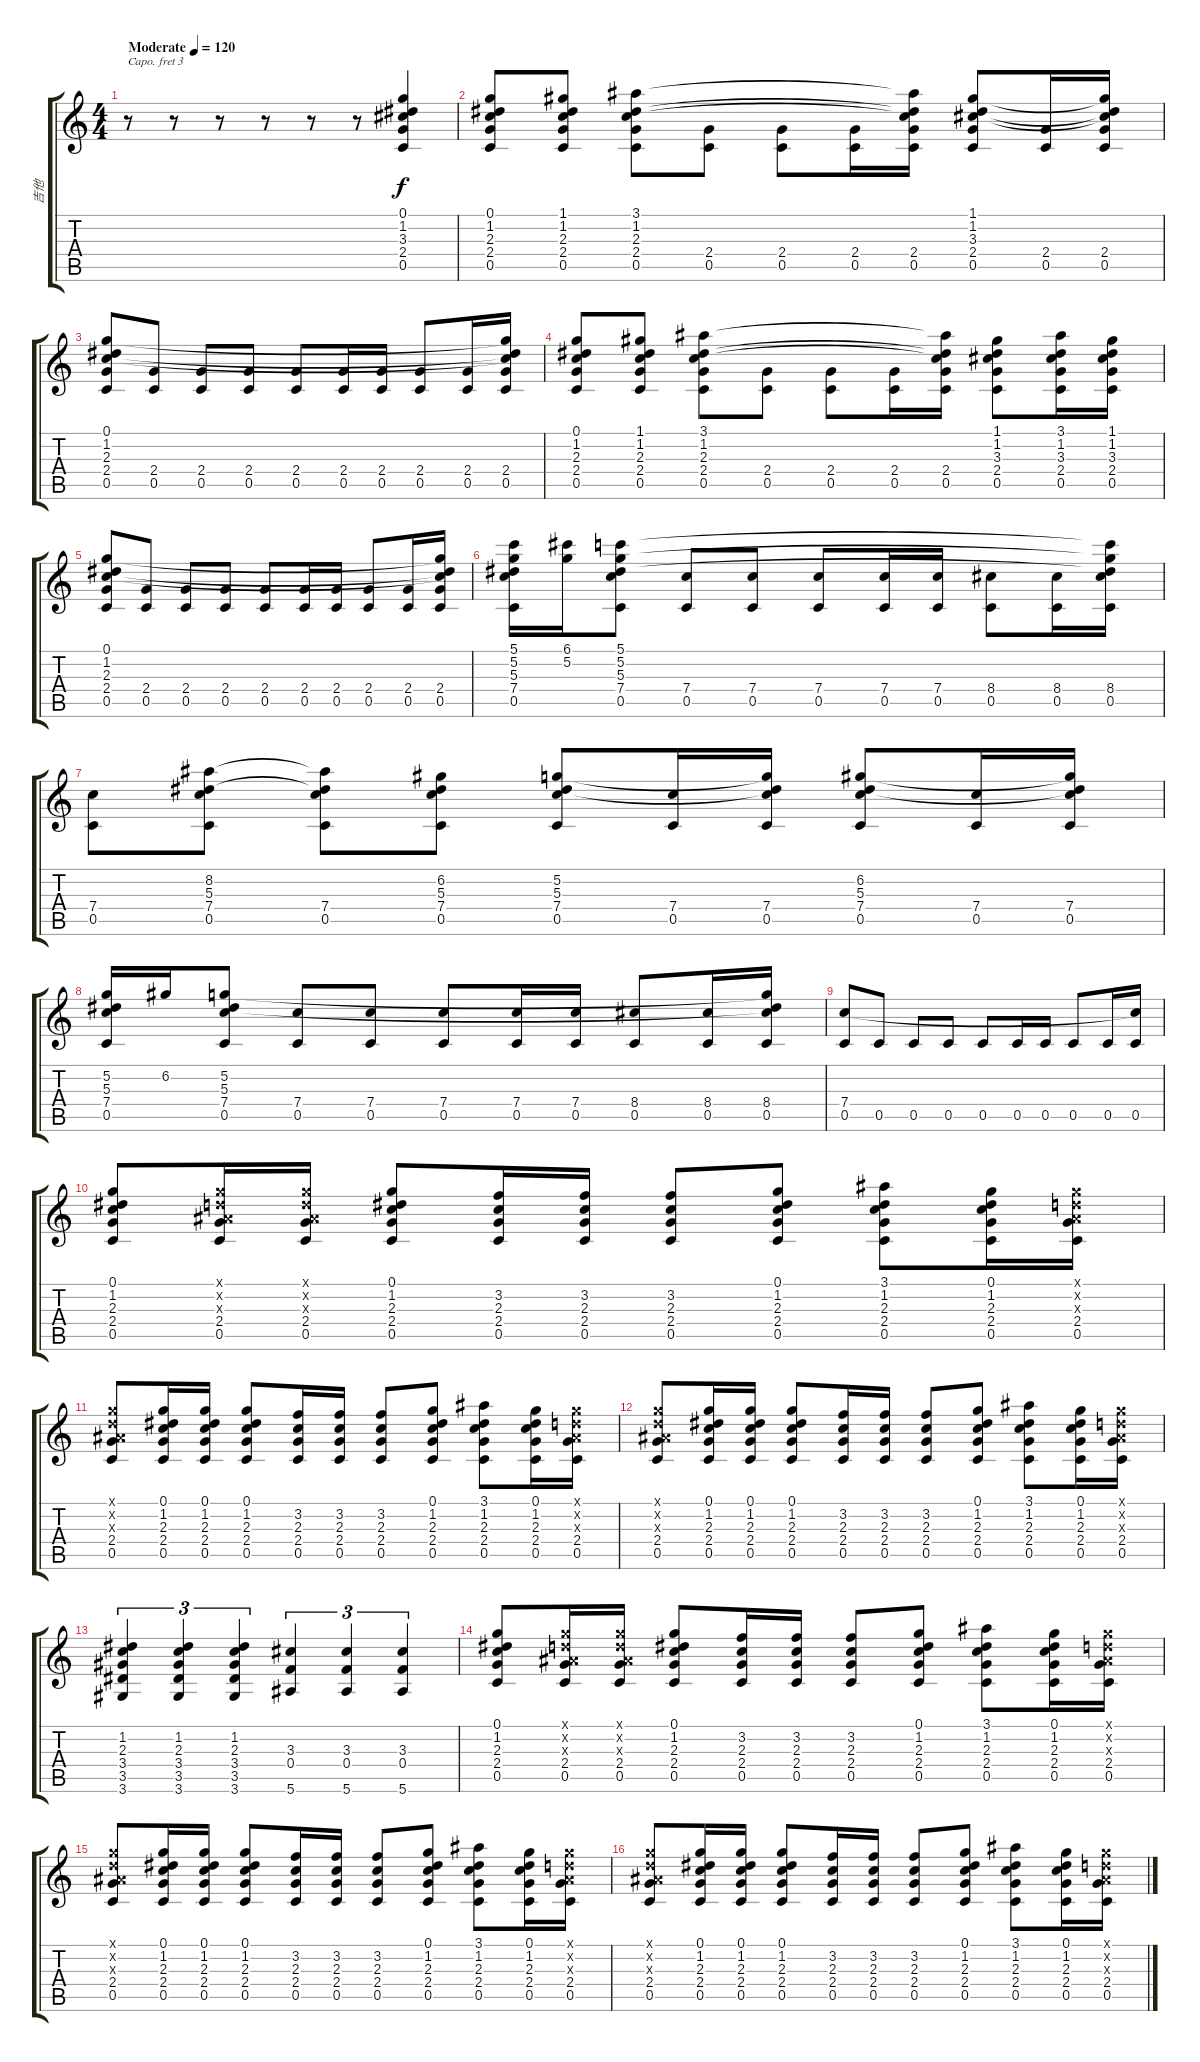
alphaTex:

\track ("吉他" "吉他") {instrument acousticguitarsteel}
\staff {score tabs}
\capo 3
\tuning (E4 B3 G3 D3 A2 D2) {hide}
\ts (4 4)
\tempo (120 "Moderate")
\clef g2
\ks c
r.8{dy f instrument acousticguitarsteel} r.8 r.8 r.8 r.8 r.8 (0.1 1.2 3.3 2.4 0.5).4 |
(0.1 1.2 2.3 2.4 0.5).8 (1.1 1.2 2.3 2.4 0.5).8 (3.1 1.2 2.3 2.4 0.5).8 (2.4 0.5).8 (2.4 0.5).8 (2.4 0.5).16 (3.1{t} 1.2{t} 2.3{t} 2.4 0.5).16 (1.1 1.2 3.3 2.4 0.5).8 (2.4 0.5).16 (1.1{t} 1.2{t} 3.3{t} 2.4 0.5).16 |
(0.1 1.2 2.3 2.4 0.5).8 (2.4 0.5).8 (2.4 0.5).8 (2.4 0.5).8 (2.4 0.5).8 (2.4 0.5).16 (2.4 0.5).16 (2.4 0.5).8 (2.4 0.5).16 (0.1{t} 1.2{t} 2.3{t} 2.4 0.5).16 |
(0.1 1.2 2.3 2.4 0.5).8 (1.1 1.2 2.3 2.4 0.5).8 (3.1 1.2 2.3 2.4 0.5).8 (2.4 0.5).8 (2.4 0.5).8 (2.4 0.5).16 (3.1{t} 1.2{t} 2.3{t} 2.4 0.5).16 (1.1 1.2 3.3 2.4 0.5).8 (3.1 1.2 3.3 2.4 0.5).16 (1.1 1.2 3.3 2.4 0.5).16 |
(0.1 1.2 2.3 2.4 0.5).8 (2.4 0.5).8 (2.4 0.5).8 (2.4 0.5).8 (2.4 0.5).8 (2.4 0.5).16 (2.4 0.5).16 (2.4 0.5).8 (2.4 0.5).16 (0.1{t} 1.2{t} 2.3{t} 2.4 0.5).16 |
(5.1 5.2 5.3 7.4 0.5).16 (6.1 5.2).16 (5.1 5.2 5.3 7.4 0.5).8 (7.4 0.5).8 (7.4 0.5).8 (7.4 0.5).8 (7.4 0.5).16 (7.4 0.5).16 (8.4 0.5).8 (8.4 0.5).16 (5.1{t} 5.2{t} 5.3{t} 8.4 0.5).16 |
(7.4 0.5).8 (8.2 5.3 7.4 0.5).8 (8.2{t} 5.3{t} 7.4 0.5).8 (6.2 5.3 7.4 0.5).8 (5.2 5.3 7.4 0.5).8 (7.4 0.5).16 (5.2{t} 5.3{t} 7.4 0.5).16 (6.2 5.3 7.4 0.5).8 (7.4 0.5).16 (6.2{t} 5.3{t} 7.4 0.5).16 |
(5.2 5.3 7.4 0.5).16 6.2.16 (5.2 5.3 7.4 0.5).8 (7.4 0.5).8 (7.4 0.5).8 (7.4 0.5).8 (7.4 0.5).16 (7.4 0.5).16 (8.4 0.5).8 (8.4 0.5).16 (5.2{t} 5.3{t} 8.4 0.5).16 |
(7.4 0.5).8 0.5.8 0.5.8 0.5.8 0.5.8 0.5.16 0.5.16 0.5.8 0.5.16 (7.4{t} 0.5).16 |
(0.1 1.2 2.3 2.4 0.5).8 (0.1{x} 0.2{x} 0.3{x} 2.4 0.5).16 (0.1{x} 0.2{x} 0.3{x} 2.4 0.5).16 (0.1 1.2 2.3 2.4 0.5).8 (3.2 2.3 2.4 0.5).16 (3.2 2.3 2.4 0.5).16 (3.2 2.3 2.4 0.5).8 (0.1 1.2 2.3 2.4 0.5).8 (3.1 1.2 2.3 2.4 0.5).8 (0.1 1.2 2.3 2.4 0.5).16 (0.1{x} 0.2{x} 0.3{x} 2.4 0.5).16 |
(0.1{x} 0.2{x} 0.3{x} 2.4 0.5).8 (0.1 1.2 2.3 2.4 0.5).16 (0.1 1.2 2.3 2.4 0.5).16 (0.1 1.2 2.3 2.4 0.5).8 (3.2 2.3 2.4 0.5).16 (3.2 2.3 2.4 0.5).16 (3.2 2.3 2.4 0.5).8 (0.1 1.2 2.3 2.4 0.5).8 (3.1 1.2 2.3 2.4 0.5).8 (0.1 1.2 2.3 2.4 0.5).16 (0.1{x} 0.2{x} 0.3{x} 2.4 0.5).16 |
(0.1{x} 0.2{x} 0.3{x} 2.4 0.5).8 (0.1 1.2 2.3 2.4 0.5).16 (0.1 1.2 2.3 2.4 0.5).16 (0.1 1.2 2.3 2.4 0.5).8 (3.2 2.3 2.4 0.5).16 (3.2 2.3 2.4 0.5).16 (3.2 2.3 2.4 0.5).8 (0.1 1.2 2.3 2.4 0.5).8 (3.1 1.2 2.3 2.4 0.5).8 (0.1 1.2 2.3 2.4 0.5).16 (0.1{x} 0.2{x} 0.3{x} 2.4 0.5).16 |
(1.2 2.3 3.4 3.5 3.6).4{tu (3 2)} (1.2 2.3 3.4 3.5 3.6).4{tu (3 2)} (1.2 2.3 3.4 3.5 3.6).4{tu (3 2)} (3.3 0.4 5.6).4{tu (3 2)} (3.3 0.4 5.6).4{tu (3 2)} (3.3 0.4 5.6).4{tu (3 2)} |
(0.1 1.2 2.3 2.4 0.5).8 (0.1{x} 0.2{x} 0.3{x} 2.4 0.5).16 (0.1{x} 0.2{x} 0.3{x} 2.4 0.5).16 (0.1 1.2 2.3 2.4 0.5).8 (3.2 2.3 2.4 0.5).16 (3.2 2.3 2.4 0.5).16 (3.2 2.3 2.4 0.5).8 (0.1 1.2 2.3 2.4 0.5).8 (3.1 1.2 2.3 2.4 0.5).8 (0.1 1.2 2.3 2.4 0.5).16 (0.1{x} 0.2{x} 0.3{x} 2.4 0.5).16 |
(0.1{x} 0.2{x} 0.3{x} 2.4 0.5).8 (0.1 1.2 2.3 2.4 0.5).16 (0.1 1.2 2.3 2.4 0.5).16 (0.1 1.2 2.3 2.4 0.5).8 (3.2 2.3 2.4 0.5).16 (3.2 2.3 2.4 0.5).16 (3.2 2.3 2.4 0.5).8 (0.1 1.2 2.3 2.4 0.5).8 (3.1 1.2 2.3 2.4 0.5).8 (0.1 1.2 2.3 2.4 0.5).16 (0.1{x} 0.2{x} 0.3{x} 2.4 0.5).16 |
(0.1{x} 0.2{x} 0.3{x} 2.4 0.5).8 (0.1 1.2 2.3 2.4 0.5).16 (0.1 1.2 2.3 2.4 0.5).16 (0.1 1.2 2.3 2.4 0.5).8 (3.2 2.3 2.4 0.5).16 (3.2 2.3 2.4 0.5).16 (3.2 2.3 2.4 0.5).8 (0.1 1.2 2.3 2.4 0.5).8 (3.1 1.2 2.3 2.4 0.5).8 (0.1 1.2 2.3 2.4 0.5).16 (0.1{x} 0.2{x} 0.3{x} 2.4 0.5).16
